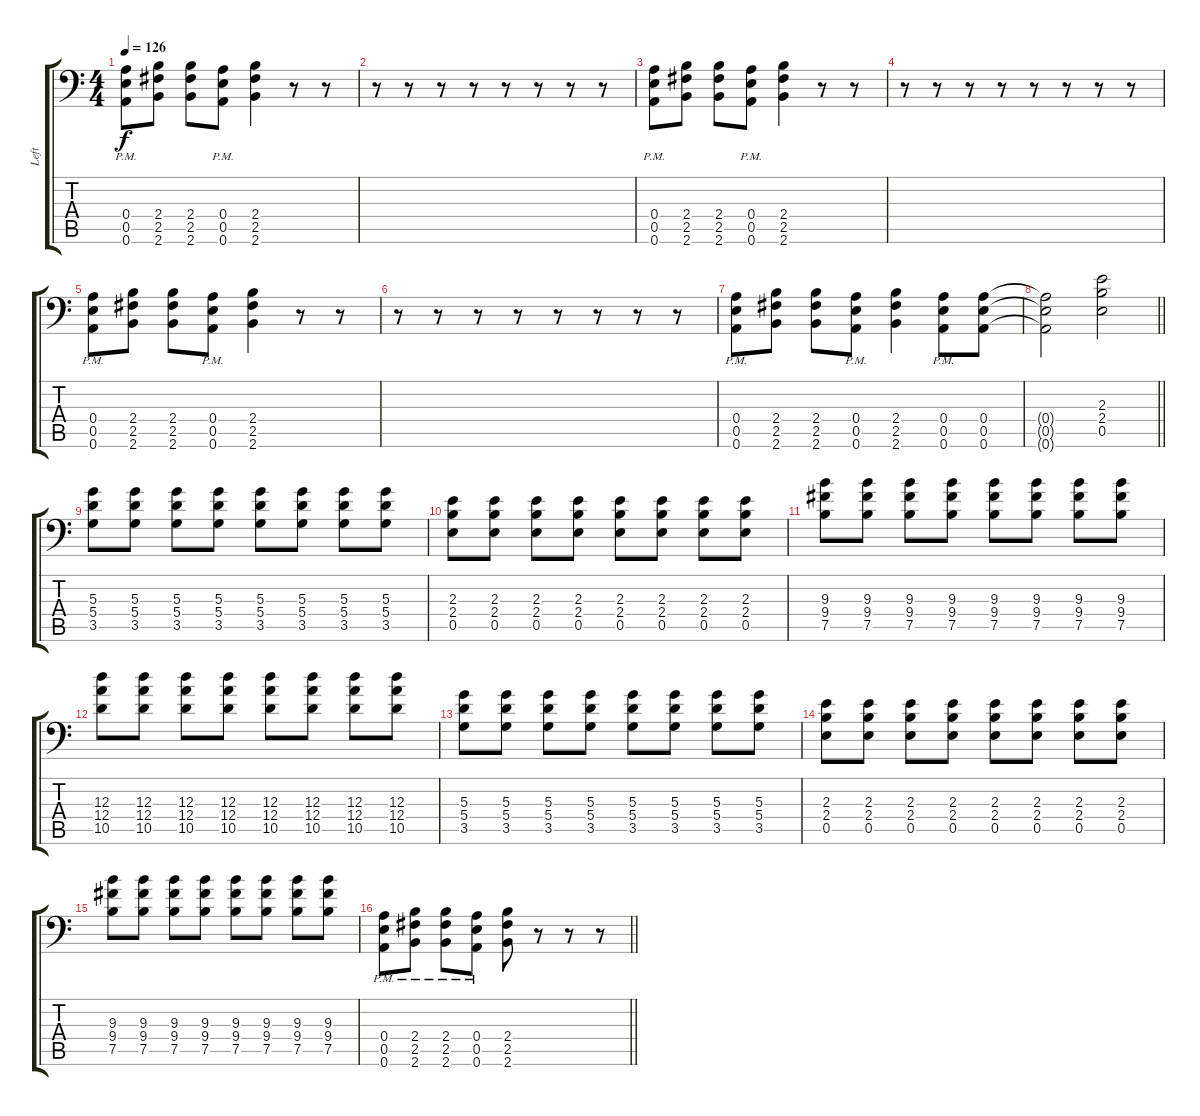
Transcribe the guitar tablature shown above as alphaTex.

\track ("Left" "Left") {instrument distortionguitar}
\staff {score tabs}
\tuning (B3 Gb3 D3 A2 E2 A1) {hide}
\ts (4 4)
\tempo 126
\clef f4
\ks c
(0.4{pm} 0.5{pm} 0.6).8{dy f} (2.4 2.5 2.6).8 (2.4 2.5 2.6).8 (0.4{pm} 0.5{pm} 0.6{pm}).8 (2.4 2.5 2.6).4 r.8 r.8 |
r.8 r.8 r.8 r.8 r.8 r.8 r.8 r.8 |
(0.4{pm} 0.5{pm} 0.6).8 (2.4 2.5 2.6).8 (2.4 2.5 2.6).8 (0.4{pm} 0.5{pm} 0.6{pm}).8 (2.4 2.5 2.6).4 r.8 r.8 |
r.8 r.8 r.8 r.8 r.8 r.8 r.8 r.8 |
(0.4{pm} 0.5{pm} 0.6).8 (2.4 2.5 2.6).8 (2.4 2.5 2.6).8 (0.4{pm} 0.5{pm} 0.6{pm}).8 (2.4 2.5 2.6).4 r.8 r.8 |
r.8 r.8 r.8 r.8 r.8 r.8 r.8 r.8 |
(0.4{pm} 0.5{pm} 0.6).8 (2.4 2.5 2.6).8 (2.4 2.5 2.6).8 (0.4{pm} 0.5{pm} 0.6{pm}).8 (2.4 2.5 2.6).4 (0.4{pm} 0.5{pm} 0.6).8 (0.4 0.5 0.6).8 |
\barLineRight lightlight
(0.4{t} 0.5{t} 0.6{t}).2 (2.3 2.4 0.5).2 |
(5.3 5.4 3.5).8 (5.3 5.4 3.5).8 (5.3 5.4 3.5).8 (5.3 5.4 3.5).8 (5.3 5.4 3.5).8 (5.3 5.4 3.5).8 (5.3 5.4 3.5).8 (5.3 5.4 3.5).8 |
(2.3 2.4 0.5).8 (2.3 2.4 0.5).8 (2.3 2.4 0.5).8 (2.3 2.4 0.5).8 (2.3 2.4 0.5).8 (2.3 2.4 0.5).8 (2.3 2.4 0.5).8 (2.3 2.4 0.5).8 |
(9.3 9.4 7.5).8 (9.3 9.4 7.5).8 (9.3 9.4 7.5).8 (9.3 9.4 7.5).8 (9.3 9.4 7.5).8 (9.3 9.4 7.5).8 (9.3 9.4 7.5).8 (9.3 9.4 7.5).8 |
(12.3 12.4 10.5).8 (12.3 12.4 10.5).8 (12.3 12.4 10.5).8 (12.3 12.4 10.5).8 (12.3 12.4 10.5).8 (12.3 12.4 10.5).8 (12.3 12.4 10.5).8 (12.3 12.4 10.5).8 |
(5.3 5.4 3.5).8 (5.3 5.4 3.5).8 (5.3 5.4 3.5).8 (5.3 5.4 3.5).8 (5.3 5.4 3.5).8 (5.3 5.4 3.5).8 (5.3 5.4 3.5).8 (5.3 5.4 3.5).8 |
(2.3 2.4 0.5).8 (2.3 2.4 0.5).8 (2.3 2.4 0.5).8 (2.3 2.4 0.5).8 (2.3 2.4 0.5).8 (2.3 2.4 0.5).8 (2.3 2.4 0.5).8 (2.3 2.4 0.5).8 |
(9.3 9.4 7.5).8 (9.3 9.4 7.5).8 (9.3 9.4 7.5).8 (9.3 9.4 7.5).8 (9.3 9.4 7.5).8 (9.3 9.4 7.5).8 (9.3 9.4 7.5).8 (9.3 9.4 7.5).8 |
\barLineRight lightlight
(0.4{pm} 0.5{pm} 0.6{pm}).8 (2.4{pm} 2.5{pm} 2.6{pm}).8 (2.4{pm} 2.5{pm} 2.6{pm}).8 (0.4{pm} 0.5{pm} 0.6{pm}).8 (2.4 2.5 2.6).8 r.8 r.8 r.8
